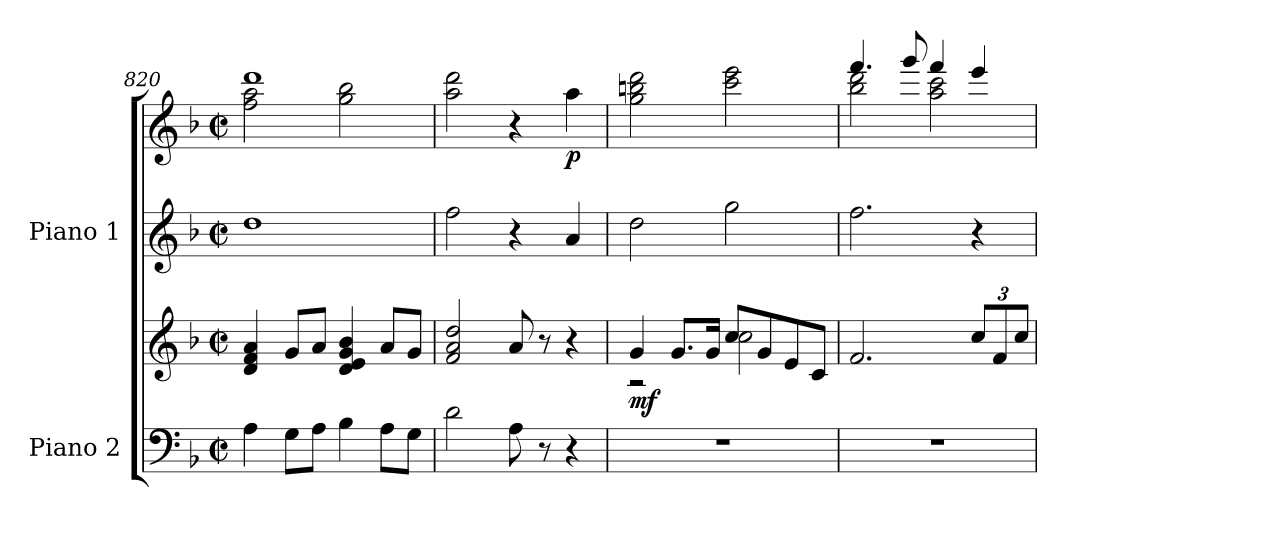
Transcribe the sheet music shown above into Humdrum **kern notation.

**kern	**kern	**dynam	**kern	**kern	**dynam
*part2	*part2	*part2	*part1	*part1	*part1
*staff4	*staff3	*staff3/4	*staff2	*staff1	*staff1/2
*I"Piano 2	*	*	*I"Piano 1	*	*
*I'Pno. 2	*	*	*I'Pno. 1	*	*
*clefF4	*clefG2	*	*clefG2	*clefG2	*
*k[b-]	*k[b-]	*	*k[b-]	*k[b-]	*
*M2/2	*M2/2	*	*M2/2	*M2/2	*
*met(c|)	*met(c|)	*	*met(c|)	*met(c|)	*
=820	=820	=820	=820	=820	=820
*	*	*	*	*^	*
4A\	4d/ 4f/ 4a/	.	1dd	1ddd	2ff\ 2aa\	.
8G\L	8g/L	.	.	.	.	.
8A\J	8a/J	.	.	.	.	.
4B-\	4d/ 4e/ 4g/ 4b-/	.	.	.	2gg\ 2bb-\	.
8A\L	8a/L	.	.	.	.	.
8G\J	8g/J	.	.	.	.	.
*	*	*	*	*v	*v	*
!!LO:LB:g=z
=821	=821	=821	=821	=821	=821
2d\	2f/ 2a/ 2dd/	.	2ff\	2aa\ 2ddd\	.
8A\	8a/	.	4r	4r	.
8r	8r	.	.	.	.
!	!	!	!	!	!LO:DY:b
4r	4r	.	4a/	4aa\	p
=822	=822	=822	=822	=822	=822
*	*^	*	*	*	*
!	!	!	!LO:DY:b	!	!	!
1r	4g/	2r	mf	2dd\	2gg\ 2bbn\ 2ddd\	.
.	8.g/L	.	.	.	.	.
.	16g/Jk	.	.	.	.	.
.	8cc/L	2cc\	.	2gg\	2ccc\ 2eee\	.
.	8g/	.	.	.	.	.
.	8e/	.	.	.	.	.
.	8c/J	.	.	.	.	.
*	*v	*v	*	*	*	*
=823	=823	=823	=823	=823	=823
*	*	*	*	*^	*
1r	2.f/	.	2.ff\	4.fff/	2bb-\ 2ddd\	.
.	.	.	.	8ggg/	.	.
.	.	.	.	4fff/	2aa\ 2ccc\	.
*	*Xbrackettup	*	*	*	*	*
.	12cc/L	.	4r	4eee/	.	.
.	12f/	.	.	.	.	.
.	12cc/J	.	.	.	.	.
*	*	*	*	*v	*v	*
=	=	=	=	=	=
*-	*-	*-	*-	*-	*-
